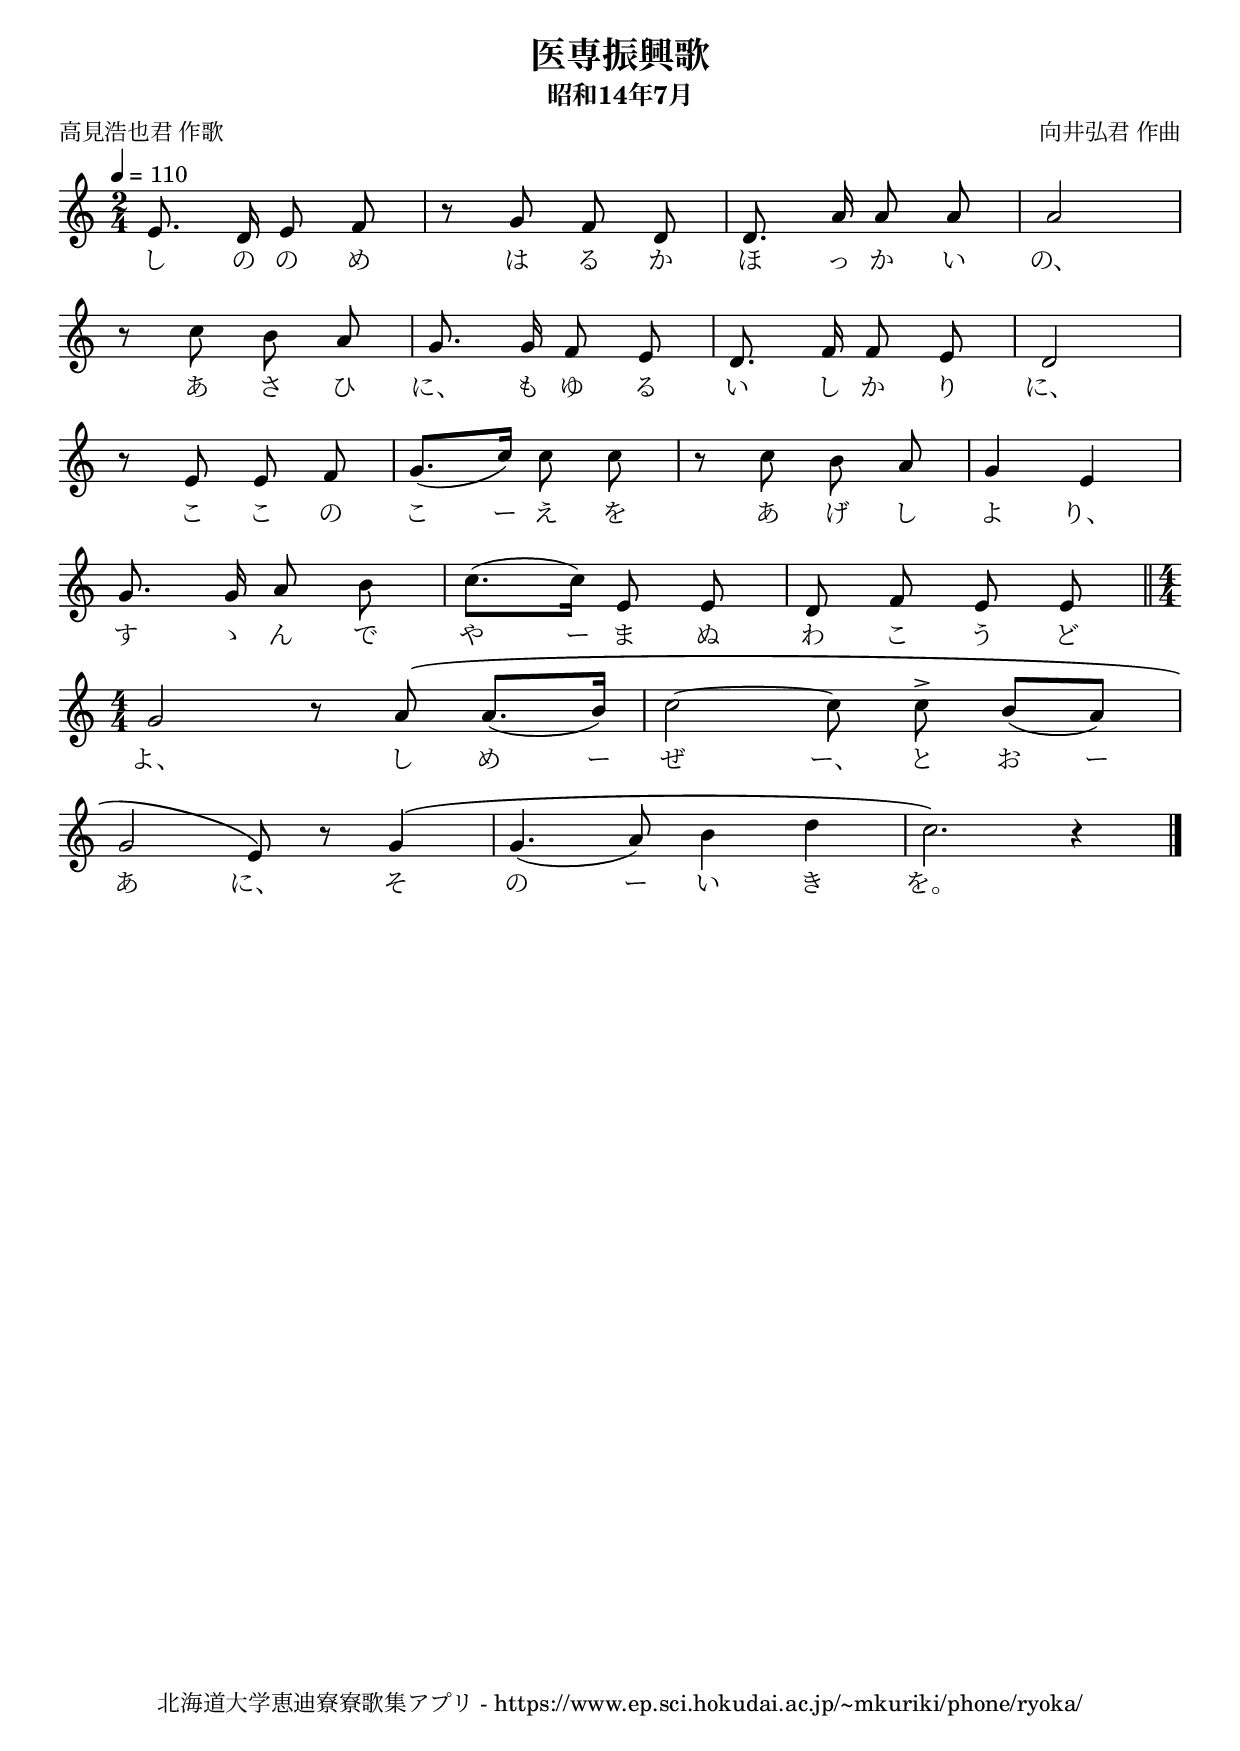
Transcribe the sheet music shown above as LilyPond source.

\version "2.18.2"

\paper {indent = 0}

\header {
  title = "医専振興歌"
  subtitle = "昭和14年7月"
  composer = "向井弘君 作曲"
  poet = "高見浩也君 作歌"
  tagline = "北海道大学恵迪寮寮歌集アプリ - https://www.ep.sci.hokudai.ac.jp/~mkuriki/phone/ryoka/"
}

melody = \relative c'{
  \tempo 4 = 110
  \autoBeamOff
  \numericTimeSignature
  \override BreathingSign.text = \markup { \musicglyph #"scripts.upedaltoe" } % ブレスの記号指定
  \key c \major
  \time 2/4
  \set melismaBusyProperties = #'()
  e8. d16 e8 f |
  r8 g f d |
  d8. a'16 a8 a |
  a2 | \break
  r8 c b a |
  g8. g16 f8 e |
  d8. f16 f8 e |
  d2 | \break
  r8 e e f |
  g8. ([ c16 ]) c8 c |
  r c b a |
  g4  e | \break
  g8. g16 a8 b |
  c8. ([ c16 ]) e,8 e |
  d f e e \bar "||" \time 4/4 \break
  g2 r8 a \( a8. ([ b16 ]) |
  c2 ~ c8 c ^> b ([ a ]) | \break
  g2 e8 \) r g4 \( |
  g4. ( a8 ) b4 d |
  c2. \) r4
  \bar "|."
}

text = \lyricmode {
  し の の め は る か ほ っ か い の、
  あ さ ひ に、 も ゆ る い し か り に、
  こ こ の こ ー え を あ げ し よ り、
  す ゝ ん で や ー ま ぬ わ こ う ど
  よ、 し め ー ぜ ー、 と お
  ー あ に、 そ の ー い き を。
}

\score {
  <<
    % ギターコード
    %{
    \new ChordNames \with {midiInstrument = #"acoustic guitar (nylon)"}{
      \set chordChanges = ##t
      \harmony
    }
    %}
    
    % メロディーライン
    \new Voice = "one"{\melody}
    % 歌詞
    \new Lyrics \lyricsto "one" \text
    % 太鼓
    % \new DrumStaff \with{
    %   \remove "Time_signature_engraver"
    %   drumStyleTable = #percussion-style
    %   \override StaffSymbol.line-count = #1
    %   \hide Stem
    % }
    % \drum
  >>
  
\midi {}
\layout {
  \context {
    \Score
    \remove "Bar_number_engraver"
  }
}

}


